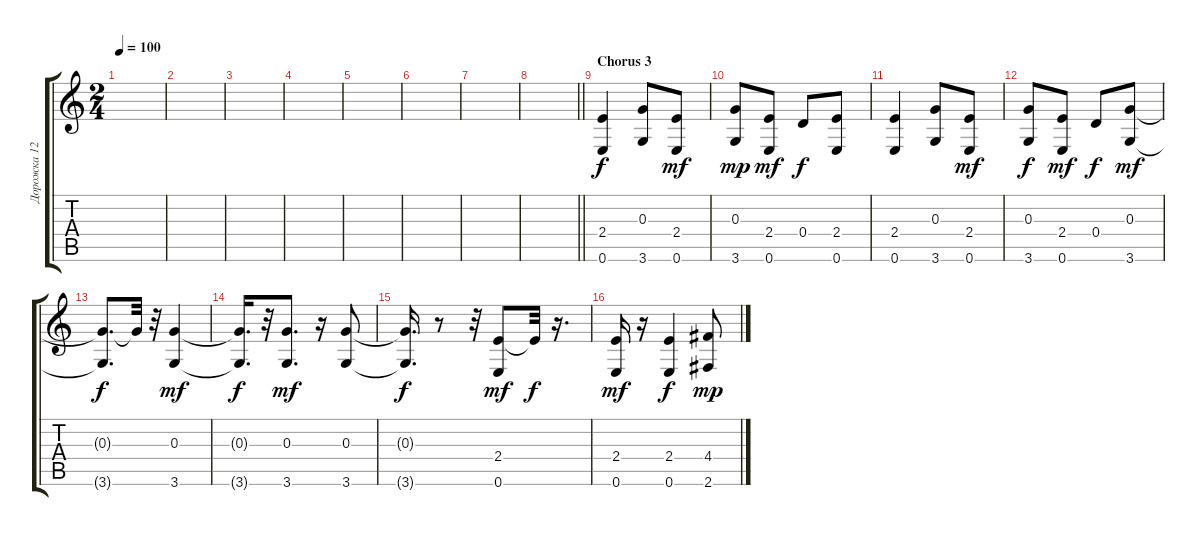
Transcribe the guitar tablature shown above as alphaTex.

\track ("Дорожка 12" "Дорожка 12") {instrument electricguitarclean}
\staff {score tabs}
\tuning (E4 B3 G3 D3 A2 E2) {hide}
\ts (2 4)
\tempo 100
\clef g2
\ks c
|
|
|
|
|
|
|
\barLineRight lightlight
|
\section ("" "Chorus 3")
(2.4 0.6).4 (0.3 3.6).8 (2.4 0.6).8{dy mf} |
(0.3 3.6).8{dy mp} (2.4 0.6).8{dy mf} 0.4.8{dy f} (2.4 0.6).8 |
(2.4 0.6).4 (0.3 3.6).8 (2.4 0.6).8{dy mf} |
(0.3 3.6).8{dy f} (2.4 0.6).8{dy mf} 0.4.8{dy f} (0.3 3.6).8{dy mf} |
(0.3{t} 3.6{t}).8{d dy f} 0.3{t}.32 r.32 (0.3 3.6).4{dy mf} |
(0.3{t} 3.6{t}).16{d dy f} r.32 (0.3 3.6).8{d dy mf} r.16 (0.3 3.6).8 |
(0.3{t} 3.6{t}).16{d dy f} r.8 r.32 (2.4 0.6).8{dy mf} 2.4{t}.32{dy f} r.16{d} |
(2.4 0.6).16{dy mf} r.16 (2.4 0.6).4{dy f} (4.4 2.6).8{dy mp}
